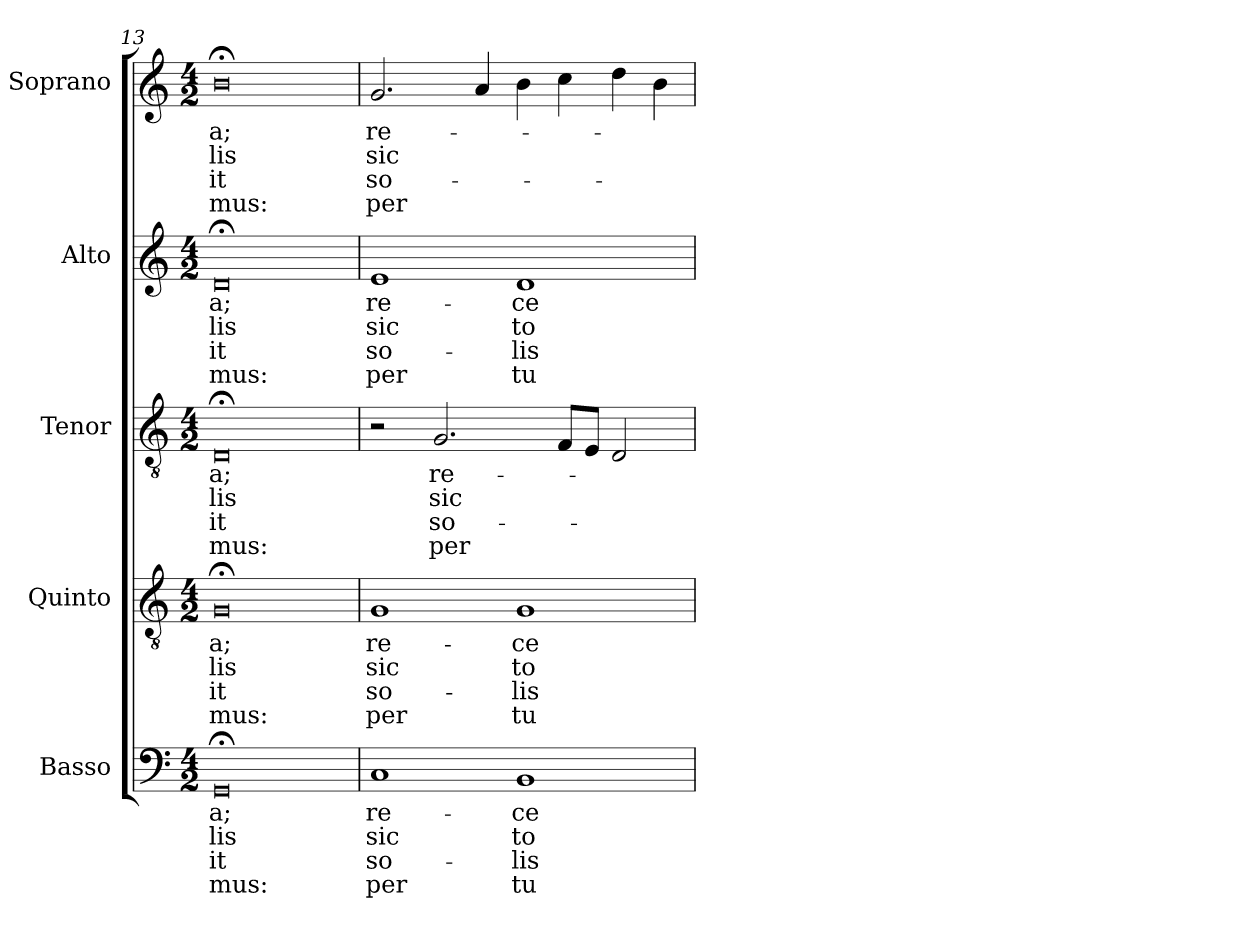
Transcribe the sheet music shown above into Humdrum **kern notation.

**kern	**text	**text	**text	**text	**kern	**text	**text	**text	**text	**kern	**text	**text	**text	**text	**kern	**text	**text	**text	**text	**kern	**text	**text	**text	**text
*part5	*part5	*part5	*part5	*part5	*part4	*part4	*part4	*part4	*part4	*part3	*part3	*part3	*part3	*part3	*part2	*part2	*part2	*part2	*part2	*part1	*part1	*part1	*part1	*part1
*staff5	*staff5	*staff5	*staff5	*staff5	*staff4	*staff4	*staff4	*staff4	*staff4	*staff3	*staff3	*staff3	*staff3	*staff3	*staff2	*staff2	*staff2	*staff2	*staff2	*staff1	*staff1	*staff1	*staff1	*staff1
*I"Basso	*	*	*	*	*I"Quinto	*	*	*	*	*I"Tenor	*	*	*	*	*I"Alto	*	*	*	*	*I"Soprano	*	*	*	*
*I'B.	*	*	*	*	*I'Q.	*	*	*	*	*I'T.	*	*	*	*	*I'A.	*	*	*	*	*I'S.	*	*	*	*
*clefF4	*	*	*	*	*clefGv2	*	*	*	*	*clefGv2	*	*	*	*	*clefG2	*	*	*	*	*clefG2	*	*	*	*
*	*	*	*	*	*ITrd7c12	*	*	*	*	*ITrd7c12	*	*	*	*	*	*	*	*	*	*	*	*	*	*
*k[]	*	*	*	*	*k[]	*	*	*	*	*k[]	*	*	*	*	*k[]	*	*	*	*	*k[]	*	*	*	*
*C:	*	*	*	*	*C:	*	*	*	*	*C:	*	*	*	*	*C:	*	*	*	*	*C:	*	*	*	*
*M4/2	*	*	*	*	*M4/2	*	*	*	*	*M4/2	*	*	*	*	*M4/2	*	*	*	*	*M4/2	*	*	*	*
=13	=13	=13	=13	=13	=13	=13	=13	=13	=13	=13	=13	=13	=13	=13	=13	=13	=13	=13	=13	=13	=13	=13	=13	=13
!	!LO:LY:b:color=#000000	!LO:LY:b:color=#000000	!LO:LY:b:color=#000000	!LO:LY:b:color=#000000	!	!	!	!	!	!	!	!	!	!	!	!	!	!	!	!	!	!	!	!
!	!	!	!	!	!	!LO:LY:b:color=#000000	!LO:LY:b:color=#000000	!LO:LY:b:color=#000000	!LO:LY:b:color=#000000	!	!	!	!	!	!	!	!	!	!	!	!	!	!	!
!	!	!	!	!	!	!	!	!	!	!	!LO:LY:b:color=#000000	!LO:LY:b:color=#000000	!LO:LY:b:color=#000000	!LO:LY:b:color=#000000	!	!	!	!	!	!	!	!	!	!
!	!	!	!	!	!	!	!	!	!	!	!	!	!	!	!	!LO:LY:b:color=#000000	!LO:LY:b:color=#000000	!LO:LY:b:color=#000000	!LO:LY:b:color=#000000	!	!	!	!	!
!	!	!	!	!	!	!	!	!	!	!	!	!	!	!	!	!	!	!	!	!	!LO:LY:b:color=#000000	!LO:LY:b:color=#000000	!LO:LY:b:color=#000000	!LO:LY:b:color=#000000
0GG;i	-a;	-lis	-it	-mus:	0GG;i	-a;	-lis	-it	-mus:	0DD;i	-a;	-lis	-it	-mus:	0d;i	-a;	-lis	-it	-mus:	0b;i	-a;	-lis	-it	-mus:
!!LO:PB:g=z
=14	=14	=14	=14	=14	=14	=14	=14	=14	=14	=14	=14	=14	=14	=14	=14	=14	=14	=14	=14	=14	=14	=14	=14	=14
!	!LO:LY:b:color=#000000	!LO:LY:b:color=#000000	!LO:LY:b:color=#000000	!LO:LY:b:color=#000000	!	!	!	!	!	!	!	!	!	!	!	!	!	!	!	!	!	!	!	!
!	!	!	!	!	!	!LO:LY:b:color=#000000	!LO:LY:b:color=#000000	!LO:LY:b:color=#000000	!LO:LY:b:color=#000000	!	!	!	!	!	!	!	!	!	!	!	!	!	!	!
!	!	!	!	!	!	!	!	!	!	!	!	!	!	!	!	!LO:LY:b:color=#000000	!LO:LY:b:color=#000000	!LO:LY:b:color=#000000	!LO:LY:b:color=#000000	!	!	!	!	!
!	!	!	!	!	!	!	!	!	!	!	!	!	!	!	!	!	!	!	!	!	!LO:LY:b:color=#000000	!LO:LY:b:color=#000000	!LO:LY:b:color=#000000	!LO:LY:b:color=#000000
1Ci	re-	sic	so-	per	1GGi	re-	sic	so-	per	2r	.	.	.	.	1ei	re-	sic	so-	per	2.gi/	re-	sic	so-	per
!	!	!	!	!	!	!	!	!	!	!	!LO:LY:b:color=#000000	!LO:LY:b:color=#000000	!LO:LY:b:color=#000000	!LO:LY:b:color=#000000	!	!	!	!	!	!	!	!	!	!
.	.	.	.	.	.	.	.	.	.	2.GGi/	re-	sic	so-	per	.	.	.	.	.	.	.	.	.	.
.	.	.	.	.	.	.	.	.	.	.	.	.	.	.	.	.	.	.	.	4ai/	.	.	.	.
!	!LO:LY:b:color=#000000	!LO:LY:b:color=#000000	!LO:LY:b:color=#000000	!LO:LY:b:color=#000000	!	!	!	!	!	!	!	!	!	!	!	!	!	!	!	!	!	!	!	!
!	!	!	!	!	!	!LO:LY:b:color=#000000	!LO:LY:b:color=#000000	!LO:LY:b:color=#000000	!LO:LY:b:color=#000000	!	!	!	!	!	!	!	!	!	!	!	!	!	!	!
!	!	!	!	!	!	!	!	!	!	!	!	!	!	!	!	!LO:LY:b:color=#000000	!LO:LY:b:color=#000000	!LO:LY:b:color=#000000	!LO:LY:b:color=#000000	!	!	!	!	!
1BBi	-ce-	to-	-lis	tu-	1GGi	-ce-	to-	-lis	tu-	.	.	.	.	.	1di	-ce-	to-	-lis	tu-	4bi\	.	.	.	.
.	.	.	.	.	.	.	.	.	.	8FFi/L	.	.	.	.	.	.	.	.	.	4cci\	.	.	.	.
.	.	.	.	.	.	.	.	.	.	8EEi/J	.	.	.	.	.	.	.	.	.	.	.	.	.	.
.	.	.	.	.	.	.	.	.	.	2DDi/	.	.	.	.	.	.	.	.	.	4ddi\	.	.	.	.
.	.	.	.	.	.	.	.	.	.	.	.	.	.	.	.	.	.	.	.	4bi\	.	.	.	.
=	=	=	=	=	=	=	=	=	=	=	=	=	=	=	=	=	=	=	=	=	=	=	=	=
*-	*-	*-	*-	*-	*-	*-	*-	*-	*-	*-	*-	*-	*-	*-	*-	*-	*-	*-	*-	*-	*-	*-	*-	*-
